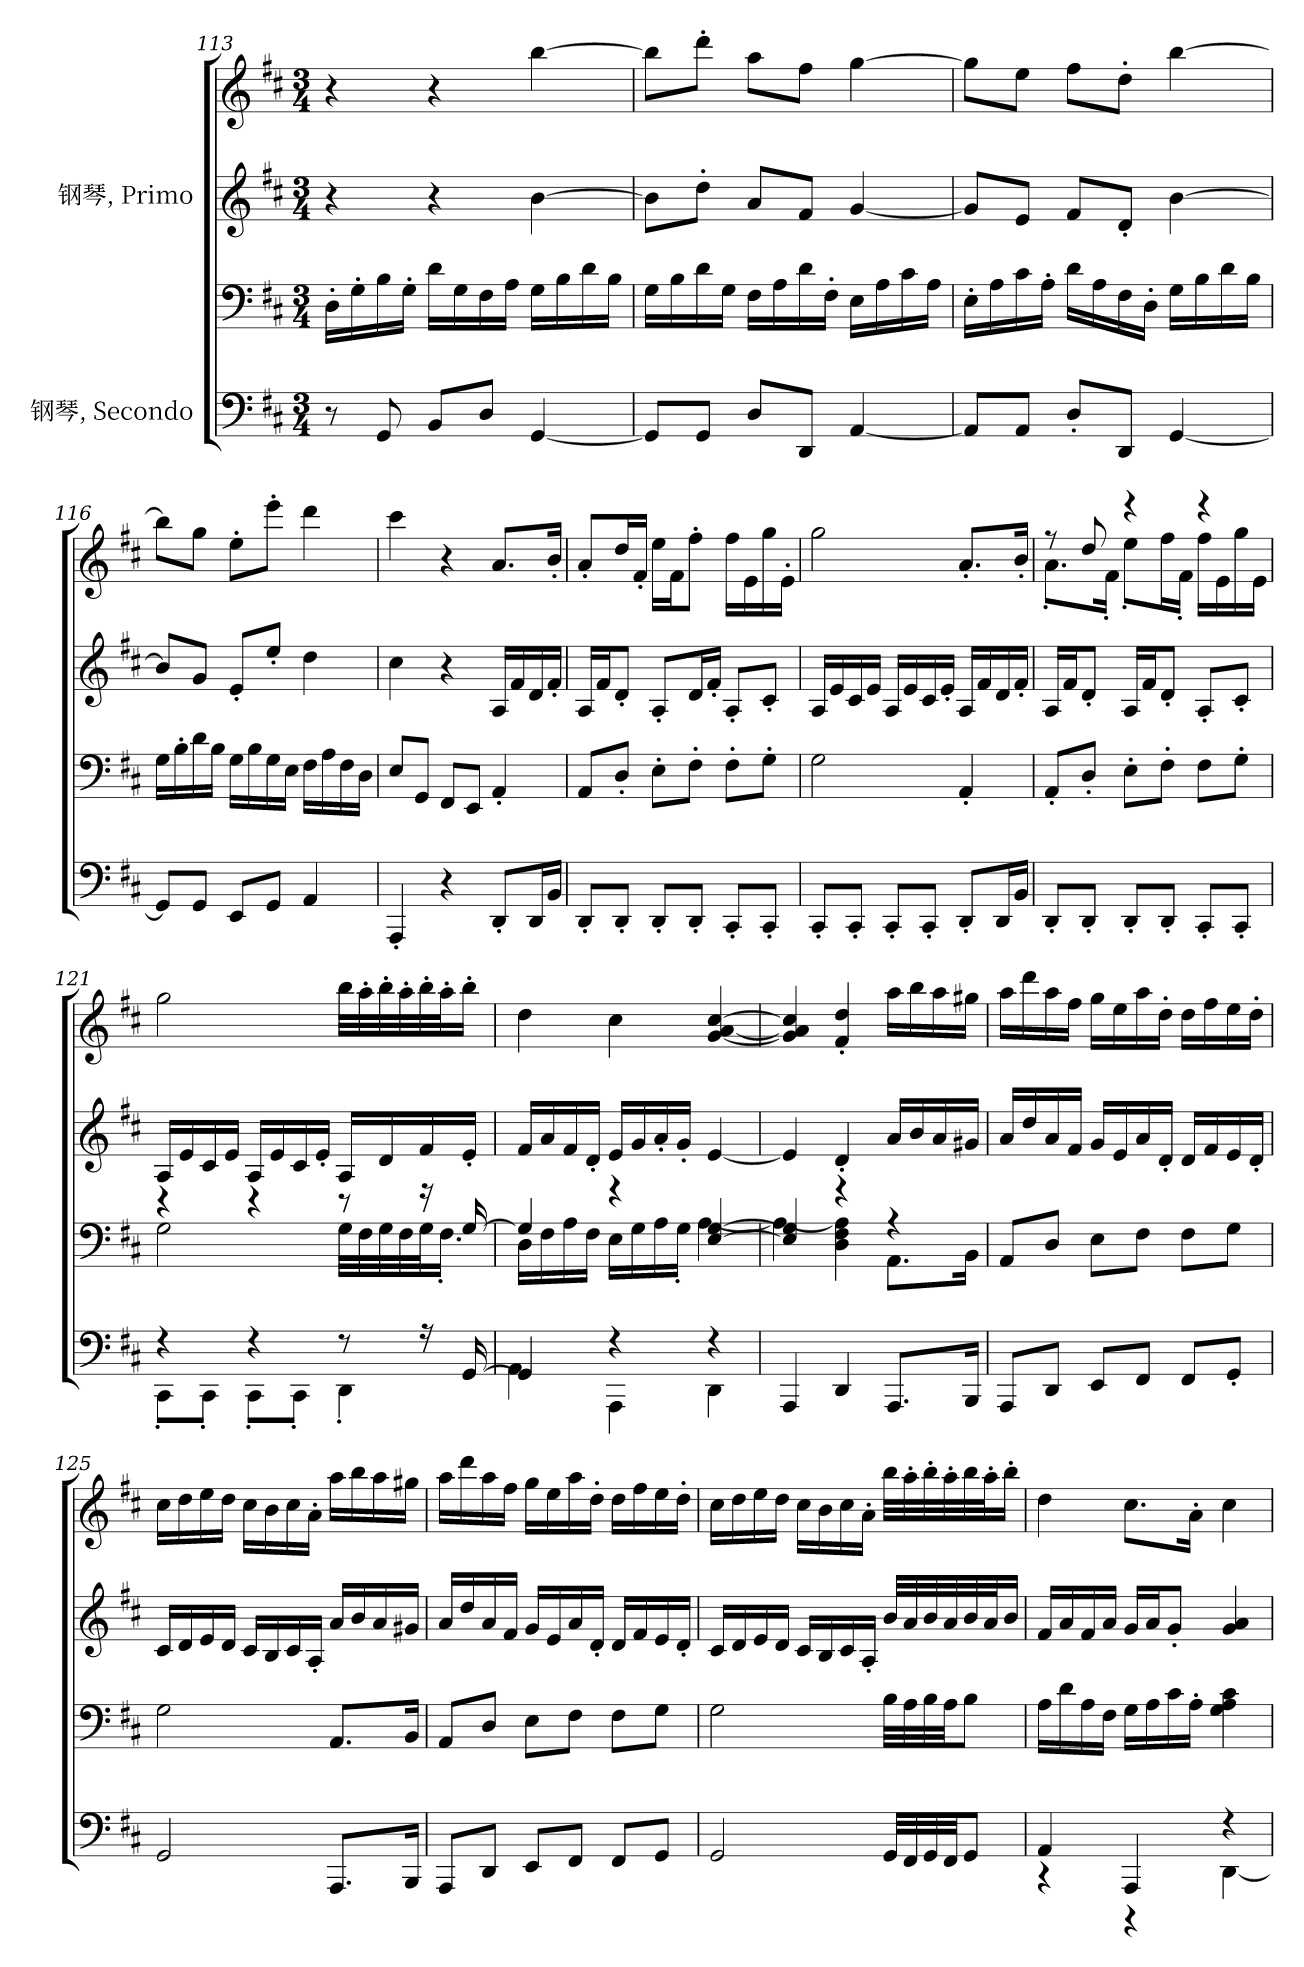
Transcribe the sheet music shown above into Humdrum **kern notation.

**kern	**kern	**kern	**kern
*part2	*part2	*part1	*part1
*staff4	*staff3	*staff2	*staff1
*I"钢琴, Secondo	*	*I"钢琴, Primo	*
*clefF4	*clefF4	*clefG2	*clefG2
*k[f#c#]	*k[f#c#]	*k[f#c#]	*k[f#c#]
*M3/4	*M3/4	*M3/4	*M3/4
=113	=113	=113	=113
8r	16D'\LL	4r	4r
.	16G'\	.	.
8GG/	16B\	.	.
.	16G'\JJ	.	.
8BB/L	16d\LL	4r	4r
.	16G\	.	.
8D/J	16F#\	.	.
.	16A\JJ	.	.
[4GG/	16G\LL	[4b\	[4bb\
.	16B\	.	.
.	16d\	.	.
.	16B\JJ	.	.
=114	=114	=114	=114
8GG/L]	16G\LL	8b\L]	8bb\L]
.	16B\	.	.
8GG/J	16d\	8dd'\J	8ddd'\J
.	16G\JJ	.	.
8D/L	16F#\LL	8a/L	8aa\L
.	16A\	.	.
8DD/J	16d\	8f#/J	8ff#\J
.	16F#'\JJ	.	.
[4AA/	16E\LL	[4g/	[4gg\
.	16A\	.	.
.	16c#\	.	.
.	16A\JJ	.	.
!!LO:PB:g=z
=115	=115	=115	=115
8AA/L]	16E'\LL	8g/L]	8gg\L]
.	16A\	.	.
8AA/J	16c#\	8e/J	8ee\J
.	16A'\JJ	.	.
8D'/L	16d\LL	8f#/L	8ff#\L
.	16A\	.	.
8DD/J	16F#\	8d'/J	8dd'\J
.	16D'\JJ	.	.
[4GG/	16G\LL	[4b\	[4bb\
.	16B\	.	.
.	16d\	.	.
.	16B\JJ	.	.
=116	=116	=116	=116
8GG/L]	16G\LL	8b/L]	8bb\L]
.	16B'\	.	.
8GG/J	16d\	8g/J	8gg\J
.	16B\JJ	.	.
8EE/L	16G\LL	8e'/L	8ee'\L
.	16B\	.	.
8GG/J	16G\	8ee'/J	8eee'\J
.	16E\JJ	.	.
4AA/	16F#\LL	4dd\	4ddd\
.	16A\	.	.
.	16F#\	.	.
.	16D\JJ	.	.
=117	=117	=117	=117
4AAA'/	8E/L	4cc#\	4ccc#\
.	8GG/J	.	.
4r	8FF#/L	4r	4r
.	8EE/J	.	.
8DD'/L	4AA'/	16A/LL	8.a/L
.	.	16f#/	.
16DD/L	.	16d/	.
16BB/JJ	.	16f#'/JJ	16b'/Jk
!!LO:LB:g=z
=118	=118	=118	=118
8DD'/L	8AA/L	16A/LL	8a'/L
.	.	16f#/J	.
8DD'/J	8D'/J	8d'/J	16dd/L
.	.	.	16f#'/JJ
8DD'/L	8E'\L	8A'/L	16ee\LL
.	.	.	16f#\J
8DD'/J	8F#'\J	16d/L	8ff#'\J
.	.	16f#'/JJ	.
8CC#'/L	8F#'\L	8A'/L	16ff#\LL
.	.	.	16e\
8CC#'/J	8G'\J	8c#'/J	16gg\
.	.	.	16e'\JJ
=119	=119	=119	=119
8CC#'/L	2G\	16A/LL	2gg\
.	.	16e/	.
8CC#'/J	.	16c#/	.
.	.	16e/JJ	.
8CC#'/L	.	16A/LL	.
.	.	16e/	.
8CC#'/J	.	16c#/	.
.	.	16e'/JJ	.
8DD'/L	4AA'/	16A/LL	8.a'/L
.	.	16f#/	.
16DD/L	.	16d/	.
16BB/JJ	.	16f#'/JJ	16b'/Jk
=120	=120	=120	=120
*	*	*	*^
8DD'/L	8AA'/L	16A/LL	8r	8.a'\L
.	.	16f#/J	.	.
8DD'/J	8D'/J	8d'/J	8dd/	.
.	.	.	.	16f#'\Jk
8DD'/L	8E'\L	16A/LL	4r	8ee'\L
.	.	16f#/J	.	.
8DD'/J	8F#'\J	8d'/J	.	16ff#\L
.	.	.	.	16f#'\JJ
8CC#'/L	8F#\L	8A'/L	4r	16ff#\LL
.	.	.	.	16e\
8CC#'/J	8G'\J	8c#'/J	.	16gg\
.	.	.	.	16e\JJ
*	*	*	*v	*v
!!LO:LB:g=z
=121	=121	=121	=121
*^	*^	*	*
4r	8CC#'\L	4r	2G\	16A/LL	2gg\
.	.	.	.	16e/	.
.	8CC#'\J	.	.	16c#/	.
.	.	.	.	16e/JJ	.
4r	8CC#'\L	4r	.	16A/LL	.
.	.	.	.	16e/	.
.	8CC#'\J	.	.	16c#/	.
.	.	.	.	16e'/JJ	.
8r	4DD'\	8r	32G\LLL	16A/LL	32bb\LLL
.	.	.	32F#\	.	32aa'\
.	.	.	32G\	16d/	32bb'\
.	.	.	32F#\	.	32aa'\
16r	.	16r	32G\J	16f#/	32bb'\
.	.	.	16.F#'\JJ	.	32aa'\J
[16GG/	.	[16G/	.	16e'/JJ	16bb'\JJ
=122	=122	=122	=122	=122	=122
4GG/]	4AA\	4G/]	16D\LL	16f#/LL	4dd\
.	.	.	16F#\	16a/	.
.	.	.	16A\	16f#/	.
.	.	.	16F#\JJ	16d'/JJ	.
4r	4AAA\	4r	16E\LL	16e/LL	4cc#\
.	.	.	16G\	16g/	.
.	.	.	16A\	16a'/	.
.	.	.	16G'\JJ	16g'/JJ	.
4r	4DD\	[4E/ [4G/	[4A\	[4e/	[4g/ [4a/ [4cc#/
*v	*v	*	*	*	*
=123	=123	=123	=123	=123
4AAA/	4E/] 4G/]	4A\_	4e/]	4g/] 4a/] 4cc#/]
4DD/	4r	4D\ 4F#\ 4A\]	4d'/	4f#/' 4dd/'
8.AAA/L	4r	8.AA\L	16a/LL	16aa\LL
.	.	.	16b/	16bb\
.	.	.	16a/	16aa\
16BBB/Jk	.	16BB\Jk	16g#X/JJ	16gg#X\JJ
*	*v	*v	*	*
!!LO:PB:g=z
=124	=124	=124	=124
8AAA/L	8AA/L	16a/LL	16aa\LL
.	.	16dd/	16ddd\
8DD/J	8D/J	16a/	16aa\
.	.	16f#/JJ	16ff#\JJ
8EE/L	8E\L	16g/LL	16gg\LL
.	.	16e/	16ee\
8FF#/J	8F#\J	16a/	16aa\
.	.	16d'/JJ	16dd'\JJ
8FF#/L	8F#\L	16d/LL	16dd\LL
.	.	16f#/	16ff#\
8GG'/J	8G\J	16e/	16ee\
.	.	16d'/JJ	16dd'\JJ
=125	=125	=125	=125
2GG/	2G\	16c#/LL	16cc#\LL
.	.	16d/	16dd\
.	.	16e/	16ee\
.	.	16d/JJ	16dd\JJ
.	.	16c#/LL	16cc#\LL
.	.	16B/	16b\
.	.	16c#/	16cc#\
.	.	16A'/JJ	16a'\JJ
8.AAA/L	8.AA/L	16a/LL	16aa\LL
.	.	16b/	16bb\
.	.	16a/	16aa\
16BBB/Jk	16BB/Jk	16g#X/JJ	16gg#X\JJ
=126	=126	=126	=126
8AAA/L	8AA/L	16a/LL	16aa\LL
.	.	16dd/	16ddd\
8DD/J	8D/J	16a/	16aa\
.	.	16f#/JJ	16ff#\JJ
8EE/L	8E\L	16g/LL	16gg\LL
.	.	16e/	16ee\
8FF#/J	8F#\J	16a/	16aa\
.	.	16d'/JJ	16dd'\JJ
8FF#/L	8F#\L	16d/LL	16dd\LL
.	.	16f#/	16ff#\
8GG/J	8G\J	16e/	16ee\
.	.	16d'/JJ	16dd'\JJ
!!LO:LB:g=z
=127	=127	=127	=127
2GG/	2G\	16c#/LL	16cc#\LL
.	.	16d/	16dd\
.	.	16e/	16ee\
.	.	16d/JJ	16dd\JJ
.	.	16c#/LL	16cc#\LL
.	.	16B/	16b\
.	.	16c#/	16cc#\
.	.	16A'/JJ	16a'\JJ
32GG/LLL	32B\LLL	32b/LLL	32bb\LLL
32FF#/	32A\	32a/	32aa'\
32GG/	32B\	32b/	32bb'\
32FF#/JJ	32A\JJ	32a/	32aa'\
8GG/J	8B\J	32b/	32bb\
.	.	32a/J	32aa'\J
.	.	16b/JJ	16bb'\JJ
=128	=128	=128	=128
*^	*	*	*
4AA/	4r	16A\LL	16f#/LL	4dd\
.	.	16d\	16a/	.
.	.	16A\	16f#/	.
.	.	16F#\JJ	16a/JJ	.
4AAA/	4r	16G\LL	16g/LL	8.cc#\L
.	.	16A\	16a/J	.
.	.	16c#\	8g'/J	.
.	.	16A'\JJ	.	16a'\Jk
4r	[4DD\	4G\ 4A\ 4c#\	4g/ 4a/	4cc#\
*v	*v	*	*	*
=	=	=	=
*-	*-	*-	*-
